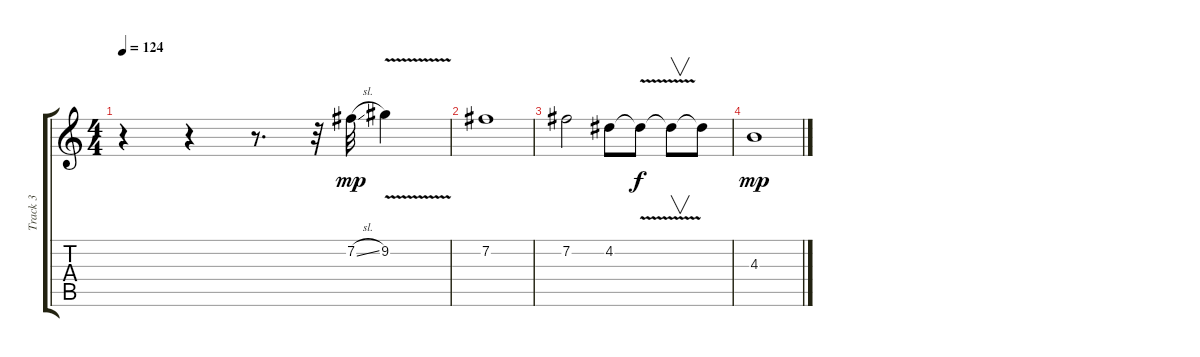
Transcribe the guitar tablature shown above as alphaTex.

\track ("Track 3" "Track 3") {instrument overdrivenguitar}
\staff {score tabs}
\tuning (E4 B3 G3 D3 A2 E2) {hide}
\ts (4 4)
\tempo 124
\clef g2
\ks c
r.4{dy mp} r.4 r.8{d} r.32 7.2{sl}.32 9.2{v}.4 |
7.2.1 |
7.2.2 4.2.8 4.2{v t}.8{dy f} 4.2{t}.8{v} 4.2{t}.8 |
4.3.1{dy mp}
